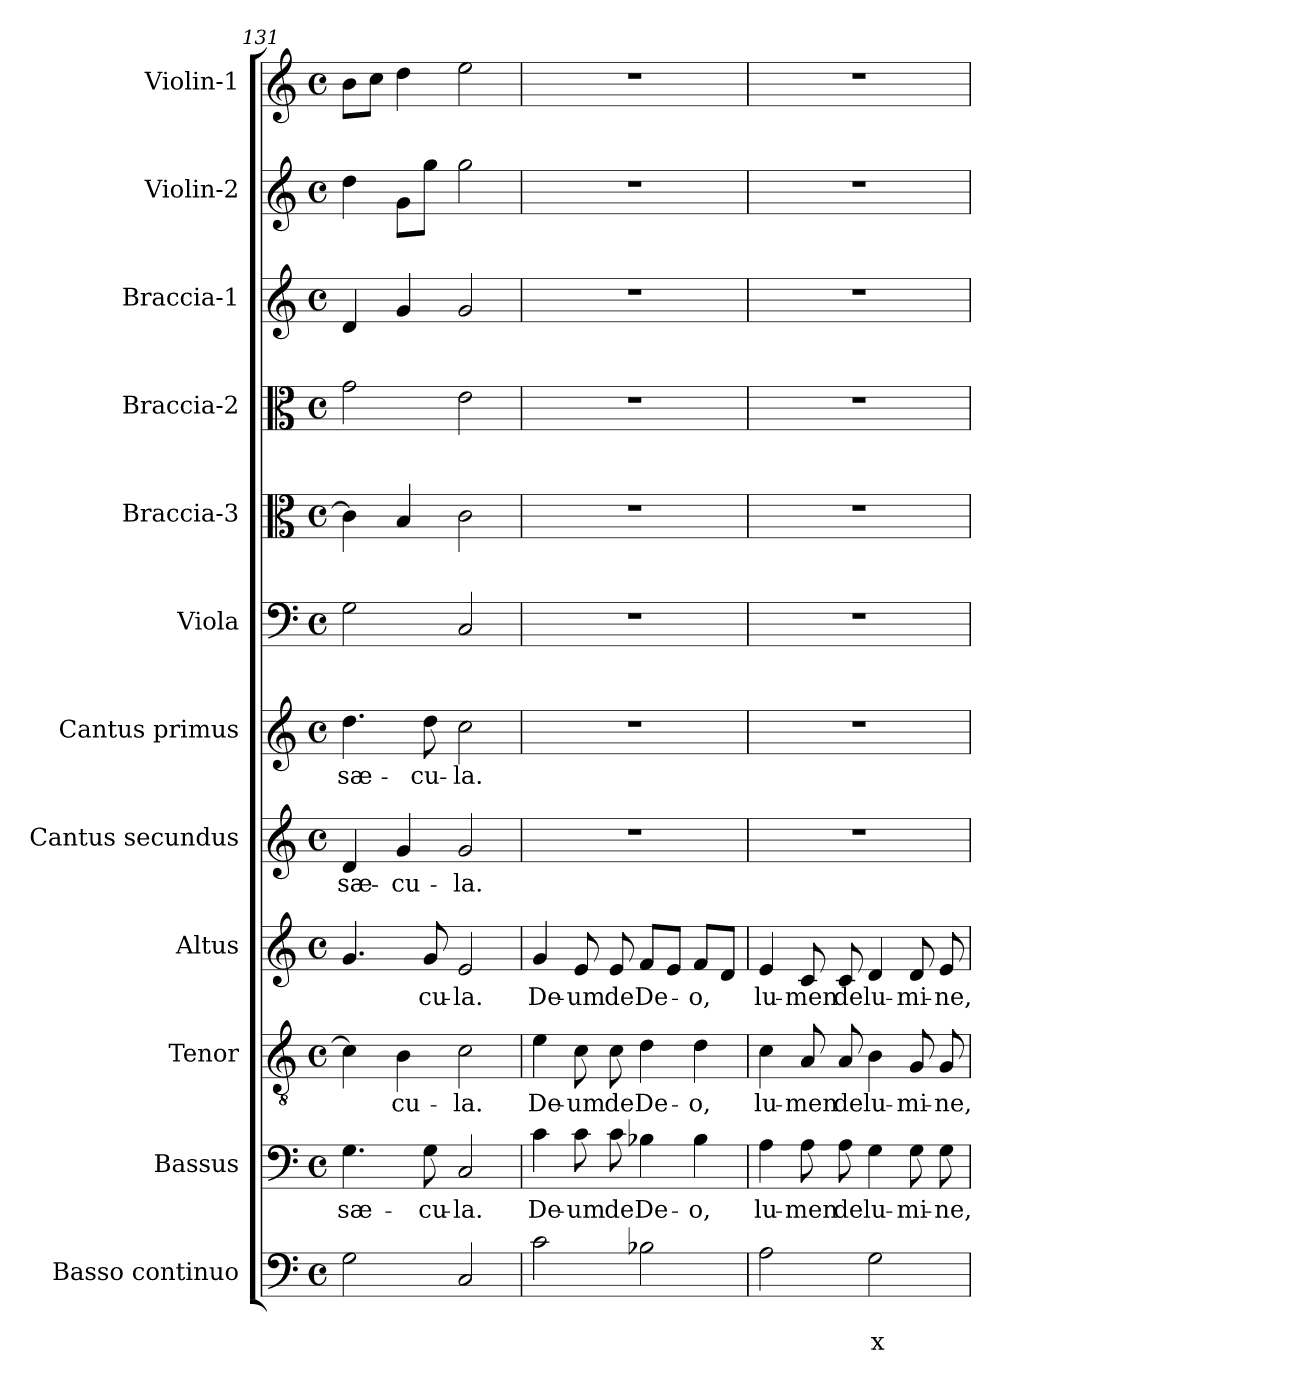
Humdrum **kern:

**kern	**text	**text	**kern	**text	**kern	**text	**kern	**text	**kern	**text	**kern	**text	**kern	**kern	**kern	**kern	**kern	**kern
*part12	*part12	*part12	*part11	*part11	*part10	*part10	*part9	*part9	*part8	*part8	*part7	*part7	*part6	*part5	*part4	*part3	*part2	*part1
*staff12	*staff12	*staff12	*staff11	*staff11	*staff10	*staff10	*staff9	*staff9	*staff8	*staff8	*staff7	*staff7	*staff6	*staff5	*staff4	*staff3	*staff2	*staff1
*I"Basso continuo	*	*	*I"Bassus	*	*I"Tenor	*	*I"Altus	*	*I"Cantus secundus	*	*I"Cantus primus	*	*I"Viola	*I"Braccia-3	*I"Braccia-2	*I"Braccia-1	*I"Violin-2	*I"Violin-1
*I'BC	*	*	*I'B	*	*I'T	*	*I'A	*	*I'C2	*	*I'C1	*	*I'Va	*I'Br3	*I'Br2	*I'Br1	*I'Vi2	*I'Vi1
*clefF4	*	*	*clefF4	*	*clefGv2	*	*clefG2	*	*clefG2	*	*clefG2	*	*clefF4	*clefC3	*clefC3	*clefG2	*clefG2	*clefG2
*k[]	*	*	*k[]	*	*k[]	*	*k[]	*	*k[]	*	*k[]	*	*k[]	*k[]	*k[]	*k[]	*k[]	*k[]
*C:	*	*	*C:	*	*C:	*	*C:	*	*C:	*	*C:	*	*C:	*C:	*C:	*C:	*C:	*C:
*M4/4	*	*	*M4/4	*	*M4/4	*	*M4/4	*	*M4/4	*	*M4/4	*	*M4/4	*M4/4	*M4/4	*M4/4	*M4/4	*M4/4
*met(c)	*	*	*met(c)	*	*met(c)	*	*met(c)	*	*met(c)	*	*met(c)	*	*met(c)	*met(c)	*met(c)	*met(c)	*met(c)	*met(c)
=131	=131	=131	=131	=131	=131	=131	=131	=131	=131	=131	=131	=131	=131	=131	=131	=131	=131	=131
!	!	!	!	!LO:LY:b	!	!	!	!	!	!	!	!	!	!	!	!	!	!
!	!	!	!	!	!	!	!	!	!	!LO:LY:b	!	!	!	!	!	!	!	!
!	!	!	!	!	!	!	!	!	!	!	!	!LO:LY:b	!	!	!	!	!	!
2G\	.	.	4.G\	sæ-	4c\]	.	4.g/	.	4d/	sæ-	4.dd\	sæ-	2G\	4c\]	2g\	4d/	4dd\	8b\L
.	.	.	.	.	.	.	.	.	.	.	.	.	.	.	.	.	.	8cc\J
!	!	!	!	!	!	!LO:LY:b	!	!	!	!	!	!	!	!	!	!	!	!
!	!	!	!	!	!	!	!	!	!	!LO:LY:b	!	!	!	!	!	!	!	!
.	.	.	.	.	4B\	-cu-	.	.	4g/	-cu-	.	.	.	4B/	.	4g/	8g\L	4dd\
!	!	!	!	!LO:LY:b	!	!	!	!	!	!	!	!	!	!	!	!	!	!
!	!	!	!	!	!	!	!	!LO:LY:b	!	!	!	!	!	!	!	!	!	!
!	!	!	!	!	!	!	!	!	!	!	!	!LO:LY:b	!	!	!	!	!	!
.	.	.	8G\	-cu-	.	.	8g/	-cu-	.	.	8dd\	-cu-	.	.	.	.	8gg\J	.
!	!	!	!	!LO:LY:b	!	!	!	!	!	!	!	!	!	!	!	!	!	!
!	!	!	!	!	!	!LO:LY:b	!	!	!	!	!	!	!	!	!	!	!	!
!	!	!	!	!	!	!	!	!LO:LY:b	!	!	!	!	!	!	!	!	!	!
!	!	!	!	!	!	!	!	!	!	!LO:LY:b	!	!	!	!	!	!	!	!
!	!	!	!	!	!	!	!	!	!	!	!	!LO:LY:b	!	!	!	!	!	!
2C/	.	.	2C/	-la.	2c\	-la.	2e/	-la.	2g/	-la.	2cc\	-la.	2C/	2c\	2e\	2g/	2gg\	2ee\
=132	=132	=132	=132	=132	=132	=132	=132	=132	=132	=132	=132	=132	=132	=132	=132	=132	=132	=132
!	!	!	!	!LO:LY:b	!	!	!	!	!	!	!	!	!	!	!	!	!	!
!	!	!	!	!	!	!LO:LY:b	!	!	!	!	!	!	!	!	!	!	!	!
!	!	!	!	!	!	!	!	!LO:LY:b	!	!	!	!	!	!	!	!	!	!
2c\	.	.	4c\	De-	4e\	De-	4g/	De-	1r	.	1r	.	1r	1r	1r	1r	1r	1r
!	!	!	!	!LO:LY:b	!	!	!	!	!	!	!	!	!	!	!	!	!	!
!	!	!	!	!	!	!LO:LY:b	!	!	!	!	!	!	!	!	!	!	!	!
!	!	!	!	!	!	!	!	!LO:LY:b	!	!	!	!	!	!	!	!	!	!
.	.	.	8c\	-um	8c\	-um	8e/	-um	.	.	.	.	.	.	.	.	.	.
!	!	!	!	!LO:LY:b	!	!	!	!	!	!	!	!	!	!	!	!	!	!
!	!	!	!	!	!	!LO:LY:b	!	!	!	!	!	!	!	!	!	!	!	!
!	!	!	!	!	!	!	!	!LO:LY:b	!	!	!	!	!	!	!	!	!	!
.	.	.	8c\	de	8c\	de	8e/	de	.	.	.	.	.	.	.	.	.	.
!	!	!	!	!LO:LY:b	!	!	!	!	!	!	!	!	!	!	!	!	!	!
!	!	!	!	!	!	!LO:LY:b	!	!	!	!	!	!	!	!	!	!	!	!
!	!	!	!	!	!	!	!	!LO:LY:b	!	!	!	!	!	!	!	!	!	!
2B-X\	.	.	4B-X\	De-	4d\	De-	8f/L	De-	.	.	.	.	.	.	.	.	.	.
.	.	.	.	.	.	.	8e/J	.	.	.	.	.	.	.	.	.	.	.
!	!	!	!	!LO:LY:b	!	!	!	!	!	!	!	!	!	!	!	!	!	!
!	!	!	!	!	!	!LO:LY:b	!	!	!	!	!	!	!	!	!	!	!	!
!	!	!	!	!	!	!	!	!LO:LY:b	!	!	!	!	!	!	!	!	!	!
.	.	.	4B-\	-o,	4d\	-o,	8f/L	-o,	.	.	.	.	.	.	.	.	.	.
.	.	.	.	.	.	.	8d/J	.	.	.	.	.	.	.	.	.	.	.
!!LO:PB:g=z
=133	=133	=133	=133	=133	=133	=133	=133	=133	=133	=133	=133	=133	=133	=133	=133	=133	=133	=133
!	!	!	!	!LO:LY:b	!	!	!	!	!	!	!	!	!	!	!	!	!	!
!	!	!	!	!	!	!LO:LY:b	!	!	!	!	!	!	!	!	!	!	!	!
!	!	!	!	!	!	!	!	!LO:LY:b	!	!	!	!	!	!	!	!	!	!
2A\	.	.	4A\	lu-	4c\	lu-	4e/	lu-	1r	.	1r	.	1r	1r	1r	1r	1r	1r
!	!	!	!	!LO:LY:b	!	!	!	!	!	!	!	!	!	!	!	!	!	!
!	!	!	!	!	!	!LO:LY:b	!	!	!	!	!	!	!	!	!	!	!	!
!	!	!	!	!	!	!	!	!LO:LY:b	!	!	!	!	!	!	!	!	!	!
.	.	.	8A\	-men	8A/	-men	8c/	-men	.	.	.	.	.	.	.	.	.	.
!	!	!	!	!LO:LY:b	!	!	!	!	!	!	!	!	!	!	!	!	!	!
!	!	!	!	!	!	!LO:LY:b	!	!	!	!	!	!	!	!	!	!	!	!
!	!	!	!	!	!	!	!	!LO:LY:b	!	!	!	!	!	!	!	!	!	!
.	.	.	8A\	de	8A/	de	8c/	de	.	.	.	.	.	.	.	.	.	.
!	!	!LO:LY:b	!	!	!	!	!	!	!	!	!	!	!	!	!	!	!	!
!	!	!	!	!LO:LY:b	!	!	!	!	!	!	!	!	!	!	!	!	!	!
!	!	!	!	!	!	!LO:LY:b	!	!	!	!	!	!	!	!	!	!	!	!
!	!	!	!	!	!	!	!	!LO:LY:b	!	!	!	!	!	!	!	!	!	!
2G\	.	x	4G\	lu-	4B\	lu-	4d/	lu-	.	.	.	.	.	.	.	.	.	.
!	!	!	!	!LO:LY:b	!	!	!	!	!	!	!	!	!	!	!	!	!	!
!	!	!	!	!	!	!LO:LY:b	!	!	!	!	!	!	!	!	!	!	!	!
!	!	!	!	!	!	!	!	!LO:LY:b	!	!	!	!	!	!	!	!	!	!
.	.	.	8G\	-mi-	8G/	-mi-	8d/	-mi-	.	.	.	.	.	.	.	.	.	.
!	!	!	!	!LO:LY:b	!	!	!	!	!	!	!	!	!	!	!	!	!	!
!	!	!	!	!	!	!LO:LY:b	!	!	!	!	!	!	!	!	!	!	!	!
!	!	!	!	!	!	!	!	!LO:LY:b	!	!	!	!	!	!	!	!	!	!
.	.	.	8G\	-ne,	8G/	-ne,	8e/	-ne,	.	.	.	.	.	.	.	.	.	.
=	=	=	=	=	=	=	=	=	=	=	=	=	=	=	=	=	=	=
*-	*-	*-	*-	*-	*-	*-	*-	*-	*-	*-	*-	*-	*-	*-	*-	*-	*-	*-
